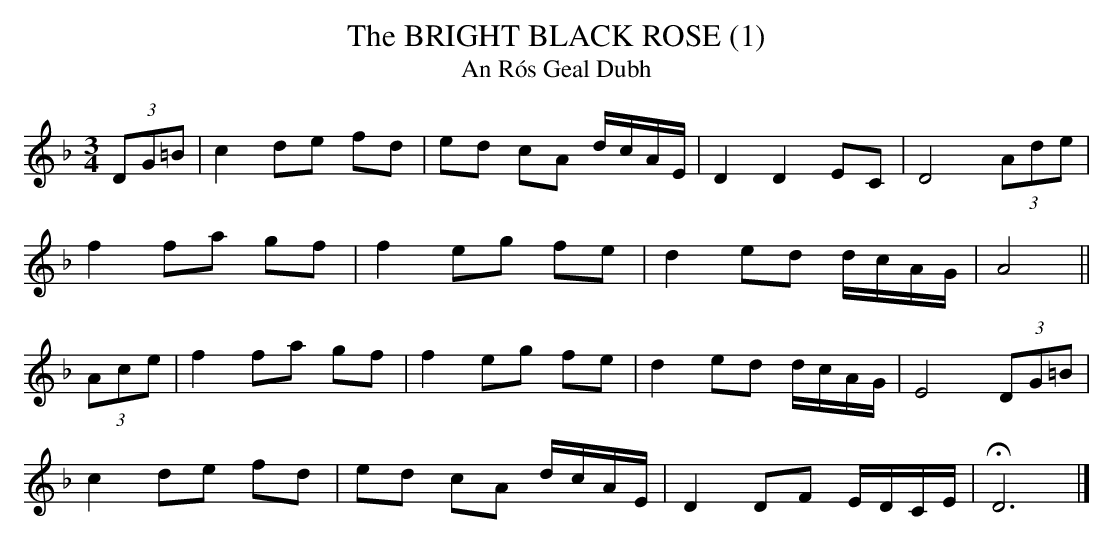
X:1
T:BRIGHT BLACK ROSE (1), The
T:An Rós Geal Dubh
L:1/8
M:3/4
K:Dm
(3DG=B|c2 de fd|ed cA d/c/A/E/|D2 D2 EC|D4 (3Ade|
f2 fa gf|f2 eg fe|d2 ed d/c/A/G/|A4||
(3Ace|f2 fa gf|f2 eg fe|d2 ed d/c/A/G/|E4 (3DG=B|
c2 de fd|ed cA d/c/A/E/|D2 DF E/D/C/E/|HD6|]
